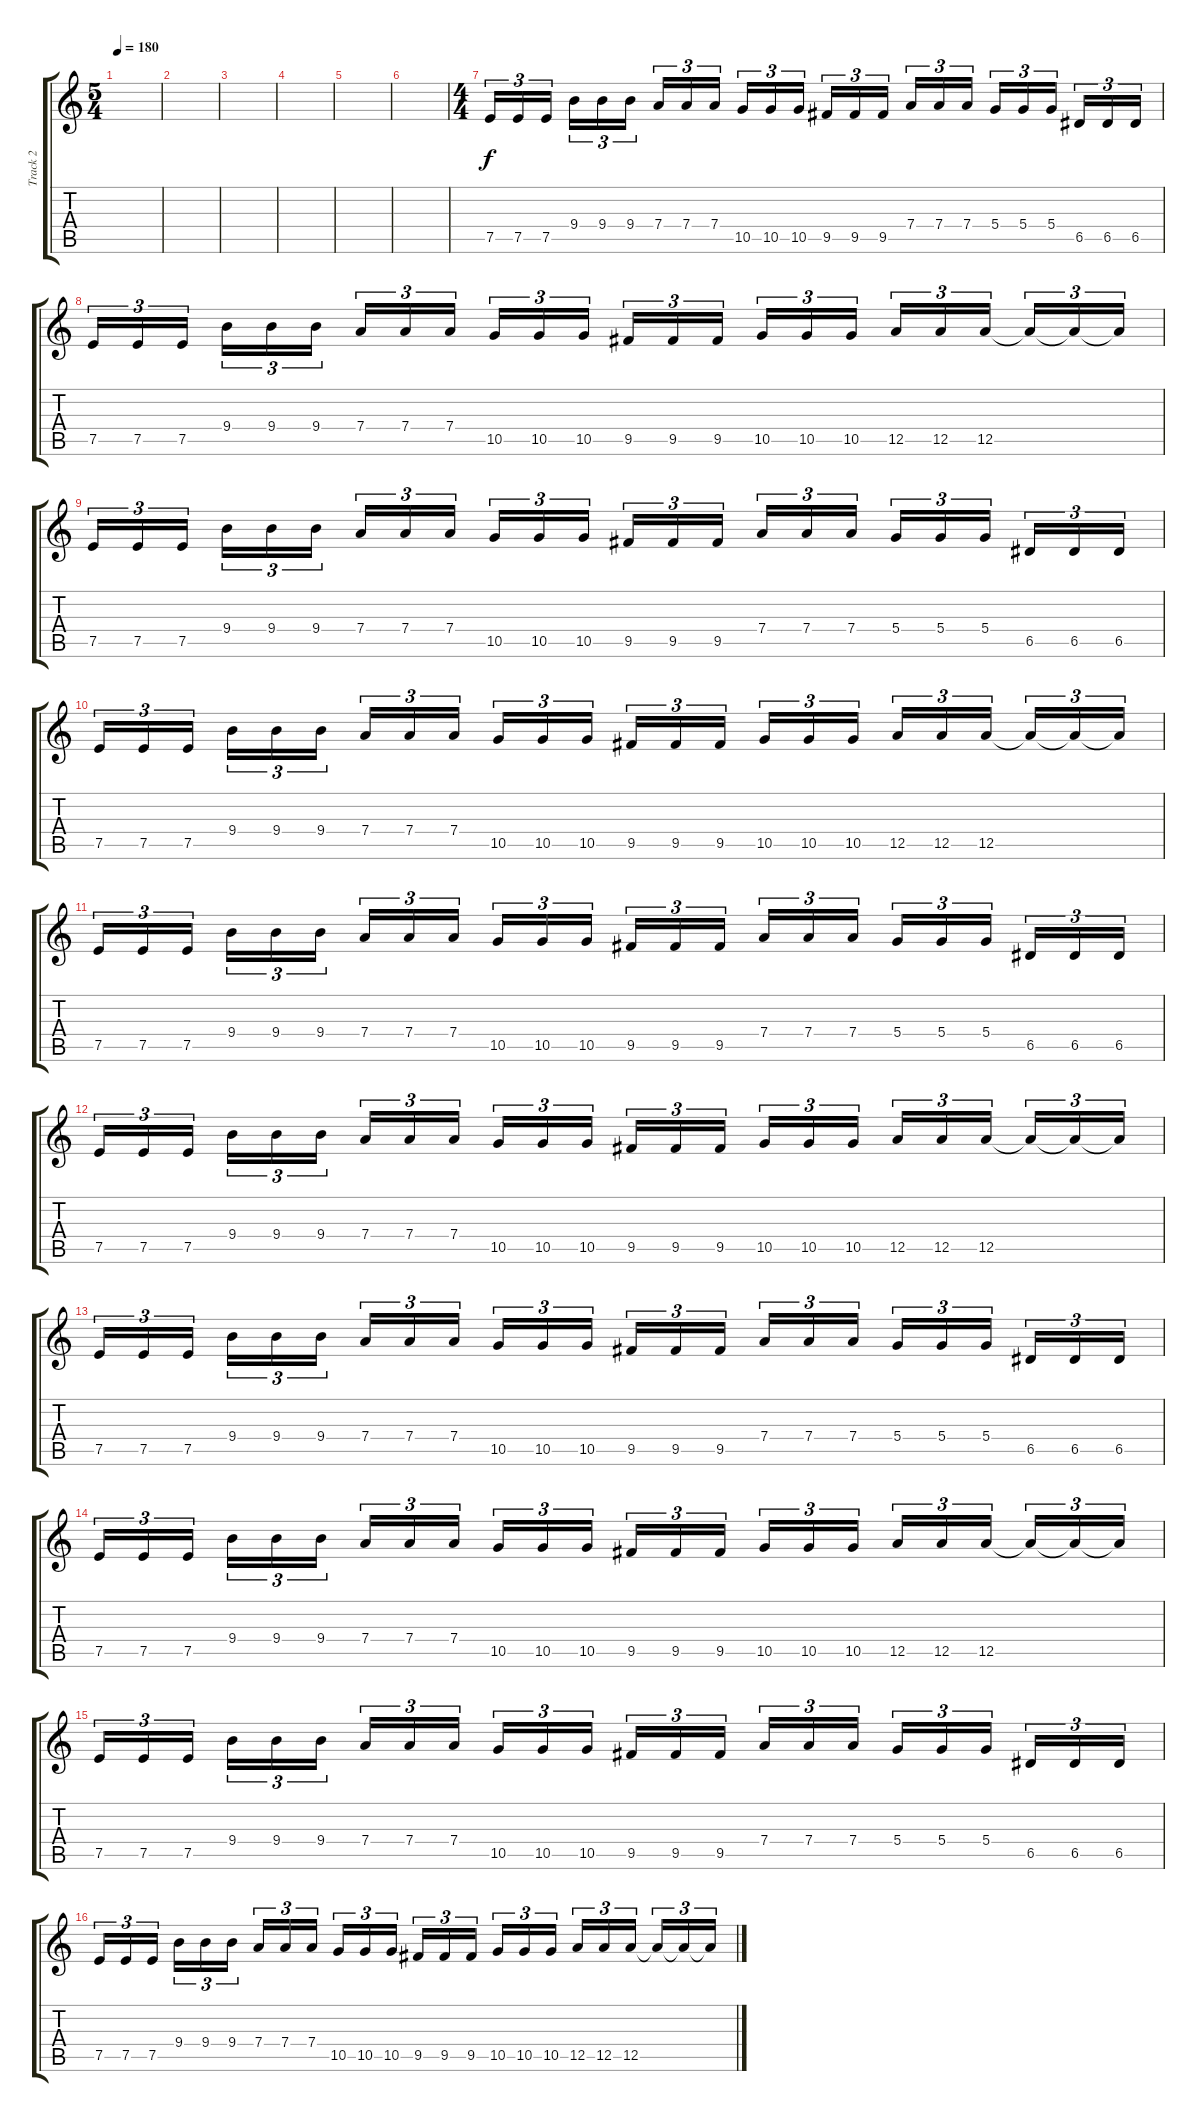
\track ("Track 2" "Track 2") {instrument distortionguitar}
\staff {score tabs}
\tuning (E4 B3 G3 D3 A2 E2) {hide}
\ts (5 4)
\tempo 180
\clef g2
\ks c
|
|
|
|
|
|
\ts (4 4)
7.5.16{tu (3 2)} 7.5.16{tu (3 2)} 7.5.16{tu (3 2) beam splitsecondary} 9.4.16{tu (3 2)} 9.4.16{tu (3 2)} 9.4.16{tu (3 2)} 7.4.16{tu (3 2)} 7.4.16{tu (3 2)} 7.4.16{tu (3 2) beam splitsecondary} 10.5.16{tu (3 2)} 10.5.16{tu (3 2)} 10.5.16{tu (3 2)} 9.5.16{tu (3 2)} 9.5.16{tu (3 2)} 9.5.16{tu (3 2) beam splitsecondary} 7.4.16{tu (3 2)} 7.4.16{tu (3 2)} 7.4.16{tu (3 2)} 5.4.16{tu (3 2)} 5.4.16{tu (3 2)} 5.4.16{tu (3 2) beam splitsecondary} 6.5.16{tu (3 2)} 6.5.16{tu (3 2)} 6.5.16{tu (3 2)} |
7.5.16{tu (3 2)} 7.5.16{tu (3 2)} 7.5.16{tu (3 2) beam splitsecondary} 9.4.16{tu (3 2)} 9.4.16{tu (3 2)} 9.4.16{tu (3 2)} 7.4.16{tu (3 2)} 7.4.16{tu (3 2)} 7.4.16{tu (3 2) beam splitsecondary} 10.5.16{tu (3 2)} 10.5.16{tu (3 2)} 10.5.16{tu (3 2)} 9.5.16{tu (3 2)} 9.5.16{tu (3 2)} 9.5.16{tu (3 2) beam splitsecondary} 10.5.16{tu (3 2)} 10.5.16{tu (3 2)} 10.5.16{tu (3 2)} 12.5.16{tu (3 2)} 12.5.16{tu (3 2)} 12.5.16{tu (3 2) beam splitsecondary} 12.5{t}.16{tu (3 2)} 12.5{t}.16{tu (3 2)} 12.5{t}.16{tu (3 2)} |
7.5.16{tu (3 2)} 7.5.16{tu (3 2)} 7.5.16{tu (3 2) beam splitsecondary} 9.4.16{tu (3 2)} 9.4.16{tu (3 2)} 9.4.16{tu (3 2)} 7.4.16{tu (3 2)} 7.4.16{tu (3 2)} 7.4.16{tu (3 2) beam splitsecondary} 10.5.16{tu (3 2)} 10.5.16{tu (3 2)} 10.5.16{tu (3 2)} 9.5.16{tu (3 2)} 9.5.16{tu (3 2)} 9.5.16{tu (3 2) beam splitsecondary} 7.4.16{tu (3 2)} 7.4.16{tu (3 2)} 7.4.16{tu (3 2)} 5.4.16{tu (3 2)} 5.4.16{tu (3 2)} 5.4.16{tu (3 2) beam splitsecondary} 6.5.16{tu (3 2)} 6.5.16{tu (3 2)} 6.5.16{tu (3 2)} |
7.5.16{tu (3 2)} 7.5.16{tu (3 2)} 7.5.16{tu (3 2) beam splitsecondary} 9.4.16{tu (3 2)} 9.4.16{tu (3 2)} 9.4.16{tu (3 2)} 7.4.16{tu (3 2)} 7.4.16{tu (3 2)} 7.4.16{tu (3 2) beam splitsecondary} 10.5.16{tu (3 2)} 10.5.16{tu (3 2)} 10.5.16{tu (3 2)} 9.5.16{tu (3 2)} 9.5.16{tu (3 2)} 9.5.16{tu (3 2) beam splitsecondary} 10.5.16{tu (3 2)} 10.5.16{tu (3 2)} 10.5.16{tu (3 2)} 12.5.16{tu (3 2)} 12.5.16{tu (3 2)} 12.5.16{tu (3 2) beam splitsecondary} 12.5{t}.16{tu (3 2)} 12.5{t}.16{tu (3 2)} 12.5{t}.16{tu (3 2)} |
7.5.16{tu (3 2)} 7.5.16{tu (3 2)} 7.5.16{tu (3 2) beam splitsecondary} 9.4.16{tu (3 2)} 9.4.16{tu (3 2)} 9.4.16{tu (3 2)} 7.4.16{tu (3 2)} 7.4.16{tu (3 2)} 7.4.16{tu (3 2) beam splitsecondary} 10.5.16{tu (3 2)} 10.5.16{tu (3 2)} 10.5.16{tu (3 2)} 9.5.16{tu (3 2)} 9.5.16{tu (3 2)} 9.5.16{tu (3 2) beam splitsecondary} 7.4.16{tu (3 2)} 7.4.16{tu (3 2)} 7.4.16{tu (3 2)} 5.4.16{tu (3 2)} 5.4.16{tu (3 2)} 5.4.16{tu (3 2) beam splitsecondary} 6.5.16{tu (3 2)} 6.5.16{tu (3 2)} 6.5.16{tu (3 2)} |
7.5.16{tu (3 2)} 7.5.16{tu (3 2)} 7.5.16{tu (3 2) beam splitsecondary} 9.4.16{tu (3 2)} 9.4.16{tu (3 2)} 9.4.16{tu (3 2)} 7.4.16{tu (3 2)} 7.4.16{tu (3 2)} 7.4.16{tu (3 2) beam splitsecondary} 10.5.16{tu (3 2)} 10.5.16{tu (3 2)} 10.5.16{tu (3 2)} 9.5.16{tu (3 2)} 9.5.16{tu (3 2)} 9.5.16{tu (3 2) beam splitsecondary} 10.5.16{tu (3 2)} 10.5.16{tu (3 2)} 10.5.16{tu (3 2)} 12.5.16{tu (3 2)} 12.5.16{tu (3 2)} 12.5.16{tu (3 2) beam splitsecondary} 12.5{t}.16{tu (3 2)} 12.5{t}.16{tu (3 2)} 12.5{t}.16{tu (3 2)} |
7.5.16{tu (3 2)} 7.5.16{tu (3 2)} 7.5.16{tu (3 2) beam splitsecondary} 9.4.16{tu (3 2)} 9.4.16{tu (3 2)} 9.4.16{tu (3 2)} 7.4.16{tu (3 2)} 7.4.16{tu (3 2)} 7.4.16{tu (3 2) beam splitsecondary} 10.5.16{tu (3 2)} 10.5.16{tu (3 2)} 10.5.16{tu (3 2)} 9.5.16{tu (3 2)} 9.5.16{tu (3 2)} 9.5.16{tu (3 2) beam splitsecondary} 7.4.16{tu (3 2)} 7.4.16{tu (3 2)} 7.4.16{tu (3 2)} 5.4.16{tu (3 2)} 5.4.16{tu (3 2)} 5.4.16{tu (3 2) beam splitsecondary} 6.5.16{tu (3 2)} 6.5.16{tu (3 2)} 6.5.16{tu (3 2)} |
7.5.16{tu (3 2)} 7.5.16{tu (3 2)} 7.5.16{tu (3 2) beam splitsecondary} 9.4.16{tu (3 2)} 9.4.16{tu (3 2)} 9.4.16{tu (3 2)} 7.4.16{tu (3 2)} 7.4.16{tu (3 2)} 7.4.16{tu (3 2) beam splitsecondary} 10.5.16{tu (3 2)} 10.5.16{tu (3 2)} 10.5.16{tu (3 2)} 9.5.16{tu (3 2)} 9.5.16{tu (3 2)} 9.5.16{tu (3 2) beam splitsecondary} 10.5.16{tu (3 2)} 10.5.16{tu (3 2)} 10.5.16{tu (3 2)} 12.5.16{tu (3 2)} 12.5.16{tu (3 2)} 12.5.16{tu (3 2) beam splitsecondary} 12.5{t}.16{tu (3 2)} 12.5{t}.16{tu (3 2)} 12.5{t}.16{tu (3 2)} |
7.5.16{tu (3 2)} 7.5.16{tu (3 2)} 7.5.16{tu (3 2) beam splitsecondary} 9.4.16{tu (3 2)} 9.4.16{tu (3 2)} 9.4.16{tu (3 2)} 7.4.16{tu (3 2)} 7.4.16{tu (3 2)} 7.4.16{tu (3 2) beam splitsecondary} 10.5.16{tu (3 2)} 10.5.16{tu (3 2)} 10.5.16{tu (3 2)} 9.5.16{tu (3 2)} 9.5.16{tu (3 2)} 9.5.16{tu (3 2) beam splitsecondary} 7.4.16{tu (3 2)} 7.4.16{tu (3 2)} 7.4.16{tu (3 2)} 5.4.16{tu (3 2)} 5.4.16{tu (3 2)} 5.4.16{tu (3 2) beam splitsecondary} 6.5.16{tu (3 2)} 6.5.16{tu (3 2)} 6.5.16{tu (3 2)} |
7.5.16{tu (3 2)} 7.5.16{tu (3 2)} 7.5.16{tu (3 2) beam splitsecondary} 9.4.16{tu (3 2)} 9.4.16{tu (3 2)} 9.4.16{tu (3 2)} 7.4.16{tu (3 2)} 7.4.16{tu (3 2)} 7.4.16{tu (3 2) beam splitsecondary} 10.5.16{tu (3 2)} 10.5.16{tu (3 2)} 10.5.16{tu (3 2)} 9.5.16{tu (3 2)} 9.5.16{tu (3 2)} 9.5.16{tu (3 2) beam splitsecondary} 10.5.16{tu (3 2)} 10.5.16{tu (3 2)} 10.5.16{tu (3 2)} 12.5.16{tu (3 2)} 12.5.16{tu (3 2)} 12.5.16{tu (3 2) beam splitsecondary} 12.5{t}.16{tu (3 2)} 12.5{t}.16{tu (3 2)} 12.5{t}.16{tu (3 2)}
